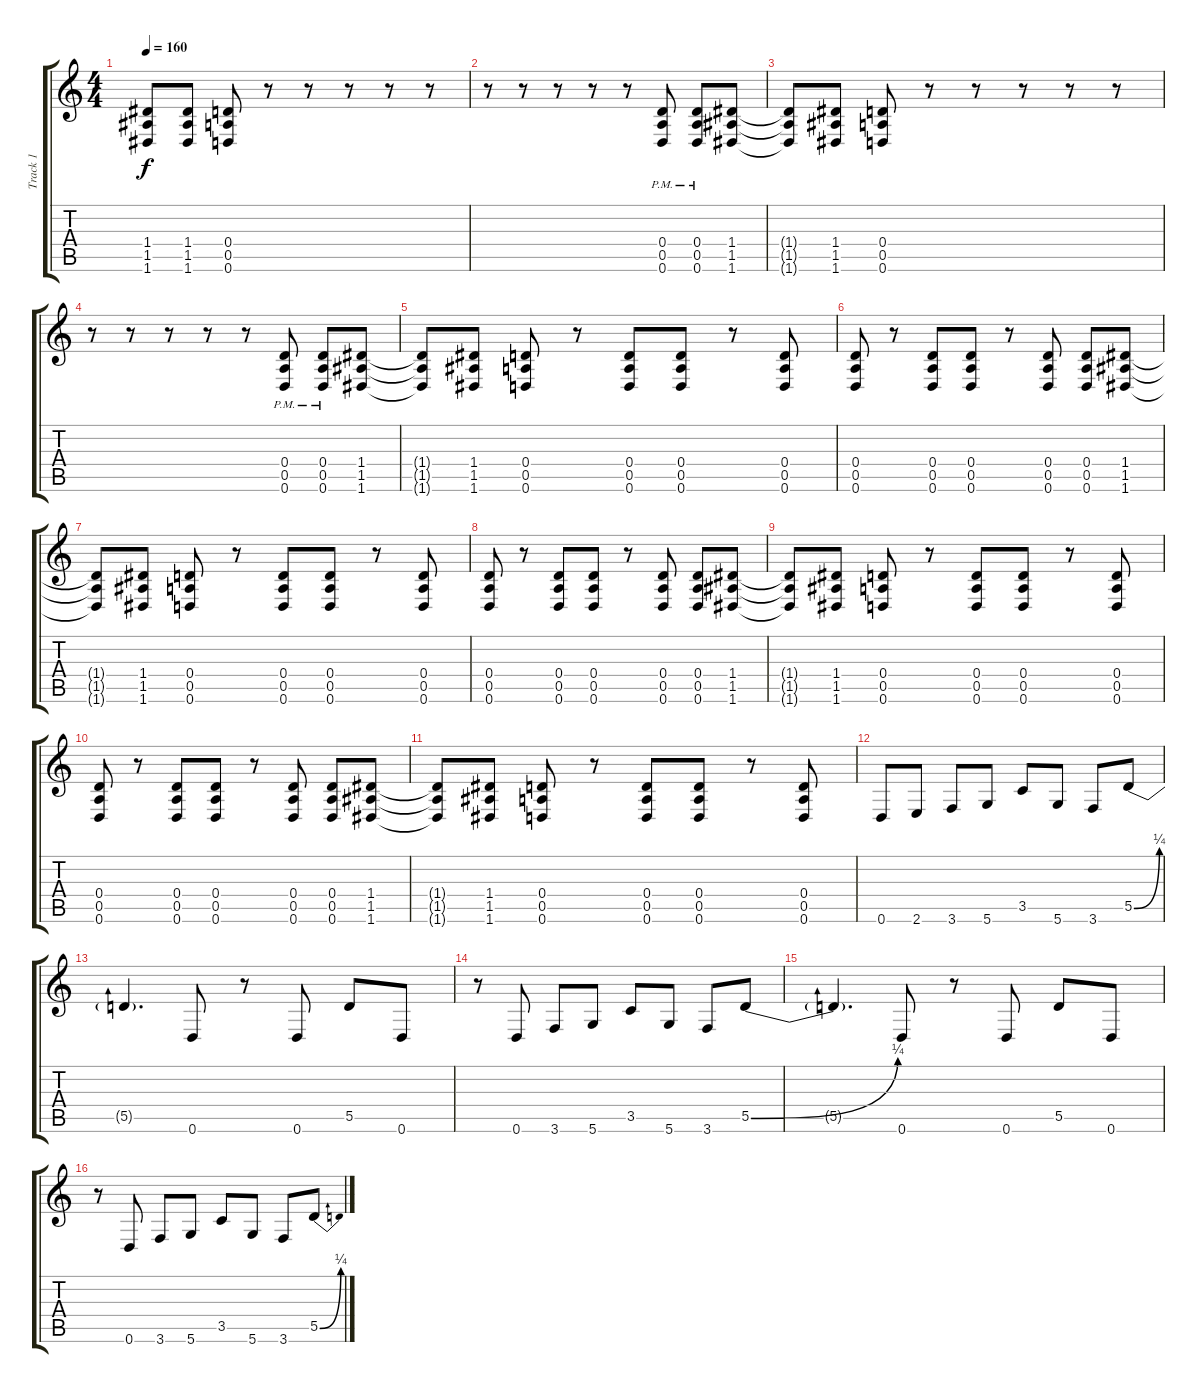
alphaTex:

\track ("Track 1" "Track 1") {instrument overdrivenguitar}
\staff {score tabs}
\tuning (E4 B3 G3 D3 A2 D2) {hide}
\ts (4 4)
\tempo 160
\clef g2
\ks c
(1.4{t} 1.5{t} 1.6{t}).8{dy f} (1.4 1.5 1.6).8 (0.4 0.5 0.6).8 r.8 r.8 r.8 r.8 r.8 |
r.8 r.8 r.8 r.8 r.8 (0.4{pm} 0.5{pm} 0.6{pm}).8 (0.4{pm} 0.5{pm} 0.6{pm}).8 (1.4 1.5 1.6).8 |
(1.4{t} 1.5{t} 1.6{t}).8 (1.4 1.5 1.6).8 (0.4 0.5 0.6).8 r.8 r.8 r.8 r.8 r.8 |
r.8 r.8 r.8 r.8 r.8 (0.4{pm} 0.5{pm} 0.6{pm}).8 (0.4{pm} 0.5{pm} 0.6{pm}).8 (1.4 1.5 1.6).8 |
(1.4{t} 1.5{t} 1.6{t}).8 (1.4 1.5 1.6).8 (0.4 0.5 0.6).8 r.8 (0.4 0.5 0.6).8 (0.4 0.5 0.6).8 r.8 (0.4 0.5 0.6).8 |
(0.4 0.5 0.6).8 r.8 (0.4 0.5 0.6).8 (0.4 0.5 0.6).8 r.8 (0.4 0.5 0.6).8 (0.4 0.5 0.6).8 (1.4 1.5 1.6).8 |
(1.4{t} 1.5{t} 1.6{t}).8 (1.4 1.5 1.6).8 (0.4 0.5 0.6).8 r.8 (0.4 0.5 0.6).8 (0.4 0.5 0.6).8 r.8 (0.4 0.5 0.6).8 |
(0.4 0.5 0.6).8 r.8 (0.4 0.5 0.6).8 (0.4 0.5 0.6).8 r.8 (0.4 0.5 0.6).8 (0.4 0.5 0.6).8 (1.4 1.5 1.6).8 |
(1.4{t} 1.5{t} 1.6{t}).8 (1.4 1.5 1.6).8 (0.4 0.5 0.6).8 r.8 (0.4 0.5 0.6).8 (0.4 0.5 0.6).8 r.8 (0.4 0.5 0.6).8 |
(0.4 0.5 0.6).8 r.8 (0.4 0.5 0.6).8 (0.4 0.5 0.6).8 r.8 (0.4 0.5 0.6).8 (0.4 0.5 0.6).8 (1.4 1.5 1.6).8 |
(1.4{t} 1.5{t} 1.6{t}).8 (1.4 1.5 1.6).8 (0.4 0.5 0.6).8 r.8 (0.4 0.5 0.6).8 (0.4 0.5 0.6).8 r.8 (0.4 0.5 0.6).8 |
0.6.8 2.6.8 3.6.8 5.6.8 3.5.8 5.6.8 3.6.8 5.5{be (bend 0 0 60 1)}.8 |
5.5{t}.4{d} 0.6.8 r.8 0.6.8 5.5.8 0.6.8 |
r.8 0.6.8 3.6.8 5.6.8 3.5.8 5.6.8 3.6.8 5.5{be (bend 0 0 60 1)}.8 |
5.5{t}.4{d} 0.6.8 r.8 0.6.8 5.5.8 0.6.8 |
r.8 0.6.8 3.6.8 5.6.8 3.5.8 5.6.8 3.6.8 5.5{be (bend 0 0 60 1)}.8
